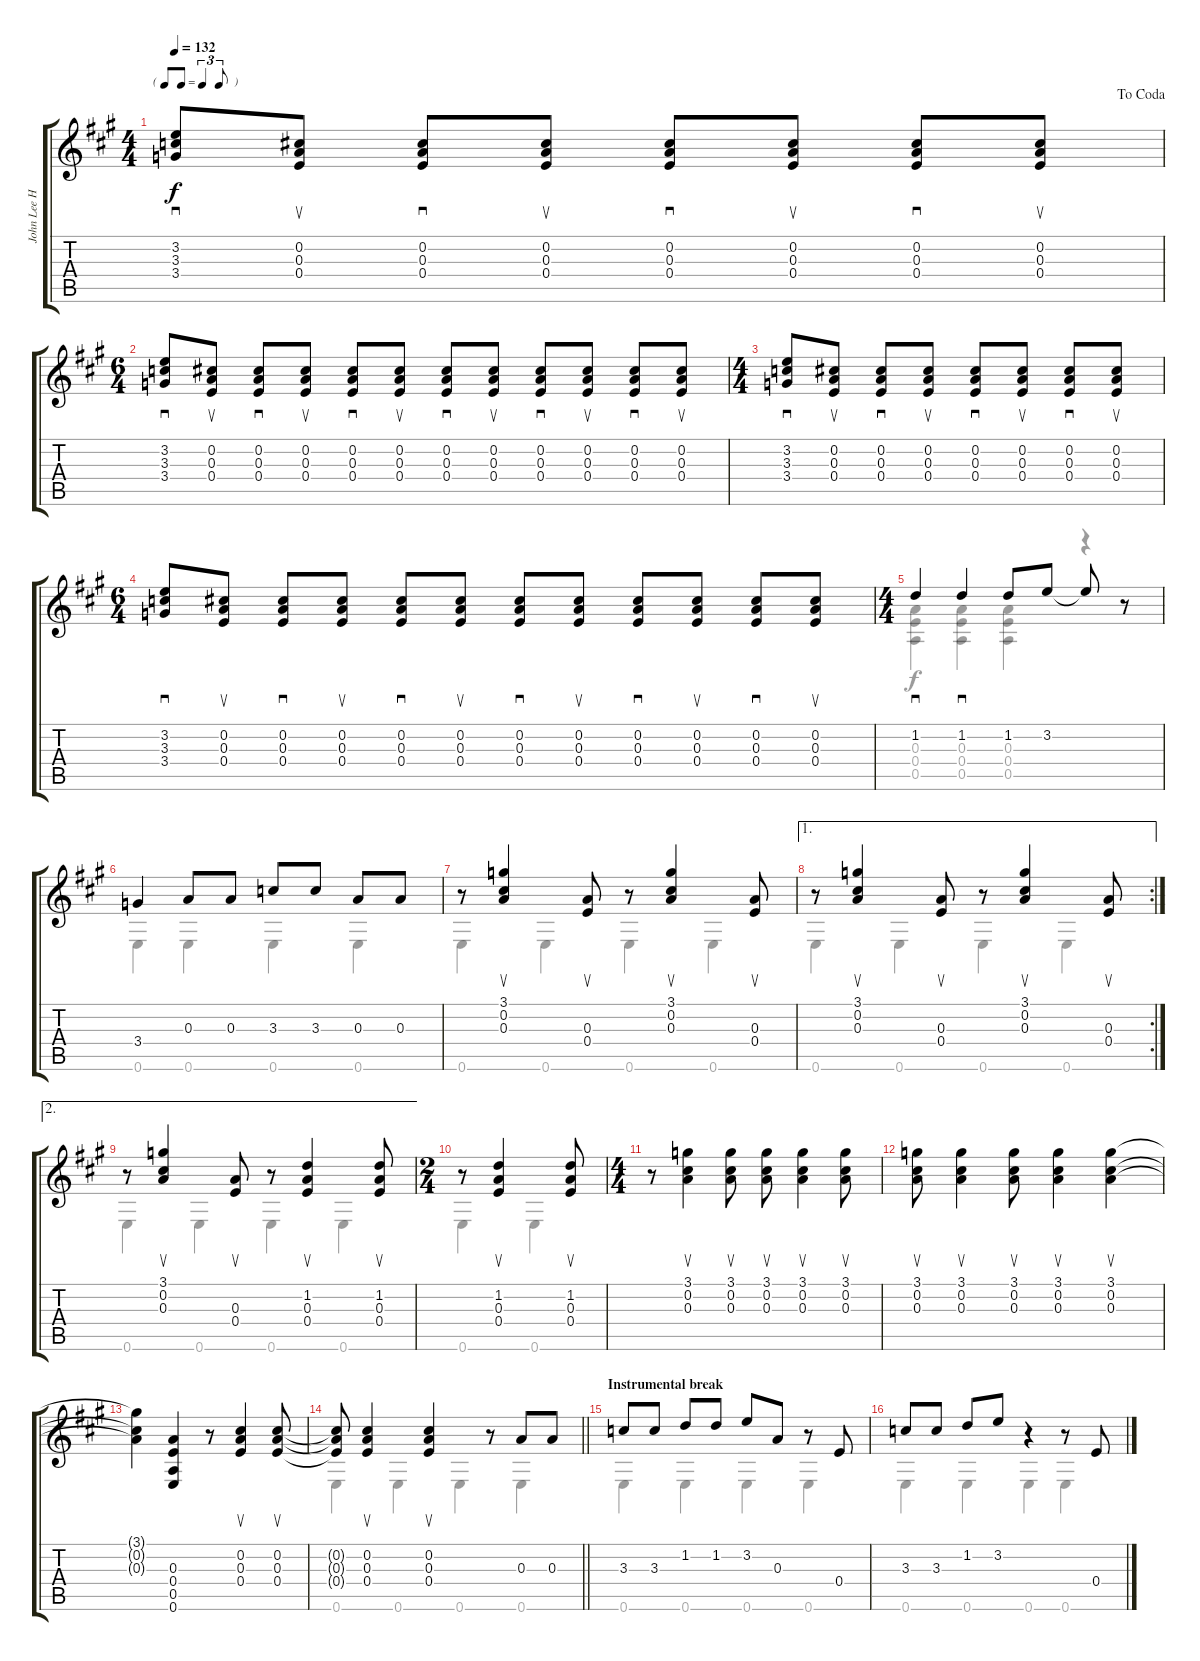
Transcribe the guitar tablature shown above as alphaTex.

\track ("John Lee Hooker" "John Lee H") {instrument electricguitarclean}
\staff {score tabs}
\tuning (E4 Db4 A3 E3 A2 E2) {hide}
\voice
\ts (4 4)
\tf triplet8th
\jump dacoda
\tempo 132
\clef g2
\ks a
(3.2 3.3 3.4).8{sd dy f} (0.2 0.3 0.4).8{su} (0.2 0.3 0.4).8{sd} (0.2 0.3 0.4).8{su} (0.2 0.3 0.4).8{sd} (0.2 0.3 0.4).8{su} (0.2 0.3 0.4).8{sd} (0.2 0.3 0.4).8{su} |
\ts (6 4)
(3.2 3.3 3.4).8{sd} (0.2 0.3 0.4).8{su} (0.2 0.3 0.4).8{sd} (0.2 0.3 0.4).8{su} (0.2 0.3 0.4).8{sd} (0.2 0.3 0.4).8{su} (0.2 0.3 0.4).8{sd} (0.2 0.3 0.4).8{su} (0.2 0.3 0.4).8{sd} (0.2 0.3 0.4).8{su} (0.2 0.3 0.4).8{sd} (0.2 0.3 0.4).8{su} |
\ts (4 4)
(3.2 3.3 3.4).8{sd} (0.2 0.3 0.4).8{su} (0.2 0.3 0.4).8{sd} (0.2 0.3 0.4).8{su} (0.2 0.3 0.4).8{sd} (0.2 0.3 0.4).8{su} (0.2 0.3 0.4).8{sd} (0.2 0.3 0.4).8{su} |
\ts (6 4)
(3.2 3.3 3.4).8{sd} (0.2 0.3 0.4).8{su} (0.2 0.3 0.4).8{sd} (0.2 0.3 0.4).8{su} (0.2 0.3 0.4).8{sd} (0.2 0.3 0.4).8{su} (0.2 0.3 0.4).8{sd} (0.2 0.3 0.4).8{su} (0.2 0.3 0.4).8{sd} (0.2 0.3 0.4).8{su} (0.2 0.3 0.4).8{sd} (0.2 0.3 0.4).8{su} |
\ts (4 4)
1.2.4{sd} 1.2.4{sd} 1.2.8 3.2.8 3.2{t}.8 r.8 |
3.4.4 0.3.8 0.3.8 3.3.8 3.3.8 0.3.8 0.3.8 |
r.8 (3.1 0.2 0.3).4{su} (0.3 0.4).8{su} r.8 (3.1 0.2 0.3).4{su} (0.3 0.4).8{su} |
\ae 1
\rc 2
r.8 (3.1 0.2 0.3).4{su} (0.3 0.4).8{su} r.8 (3.1 0.2 0.3).4{su} (0.3 0.4).8{su} |
\ae 2
r.8 (3.1 0.2 0.3).4{su} (0.3 0.4).8{su} r.8 (1.2 0.3 0.4).4{su} (1.2 0.3 0.4).8{su} |
\ts (2 4)
r.8 (1.2 0.3 0.4).4{su} (1.2 0.3 0.4).8{su} |
\ts (4 4)
r.8 (3.1 0.2 0.3).4{su} (3.1 0.2 0.3).8{su} (3.1 0.2 0.3).8{su} (3.1 0.2 0.3).4{su} (3.1 0.2 0.3).8{su} |
(3.1 0.2 0.3).8{su} (3.1 0.2 0.3).4{su} (3.1 0.2 0.3).8{su} (3.1 0.2 0.3).4{su} (3.1 0.2 0.3).4{su} |
(3.1{t} 0.2{t} 0.3{t}).4 (0.3 0.4 0.5 0.6).4 r.8 (0.2 0.3 0.4).4{su} (0.2 0.3 0.4).8{su} |
\barLineRight lightlight
(0.2{t} 0.3{t} 0.4{t}).8 (0.2 0.3 0.4).4{su} (0.2 0.3 0.4).4{su} r.8 0.3.8 0.3.8 |
\section ("" "Instrumental break")
3.3.8 3.3.8 1.2.8 1.2.8 3.2.8 0.3.8 r.8 0.4.8 |
3.3.8 3.3.8 1.2.8 3.2.8 r.4 r.8 0.4.8
\voice
\clef g2
\ottava regular
\simile none
\ks a
|
|
|
|
(0.3 0.4 0.5).4 (0.3 0.4 0.5).4 (0.3 0.4 0.5).4 r.4 |
0.6.4 0.6.4 0.6.4 0.6.4 |
0.6.4 0.6.4 0.6.4 0.6.4 |
0.6.4 0.6.4 0.6.4 0.6.4 |
0.6.4 0.6.4 0.6.4 0.6.4 |
0.6.4 0.6.4 |
|
|
|
\barLineRight lightlight
0.6.4 0.6.4 0.6.4 0.6.4 |
0.6.4 0.6.4 0.6.4 0.6.4 |
0.6.4 0.6.4 0.6.4 0.6.4
